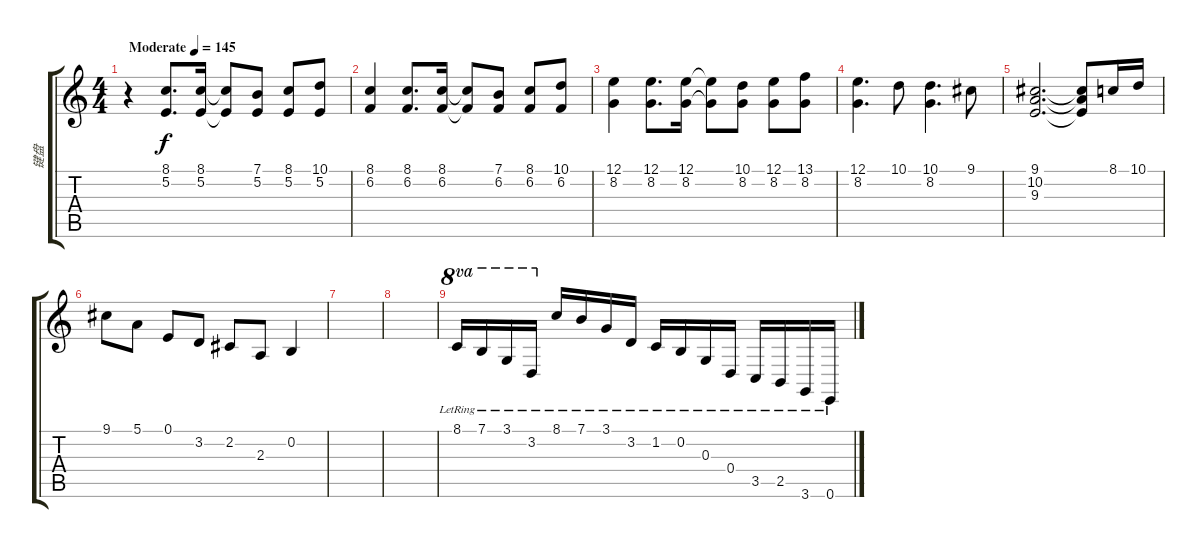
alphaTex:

\track ("键盘" "键盘") {instrument musicbox}
\staff {score tabs}
\tuning (E4 B3 G3 D3 A2 E2) {hide}
\ts (4 4)
\tempo (145 "Moderate")
\clef g2
\ks c
r.4{dy f instrument musicbox} (8.1 5.2).8{d} (8.1 5.2).16 (8.1{t} 5.2{t}).8 (7.1 5.2).8 (8.1 5.2).8 (10.1 5.2).8 |
(8.1 6.2).4 (8.1 6.2).8{d} (8.1 6.2).16 (8.1{t} 6.2{t}).8 (7.1 6.2).8 (8.1 6.2).8 (10.1 6.2).8 |
(12.1 8.2).4 (12.1 8.2).8{d} (12.1 8.2).16 (12.1{t} 8.2{t}).8 (10.1 8.2).8 (12.1 8.2).8 (13.1 8.2).8 |
(12.1 8.2).4{d} 10.1.8 (10.1 8.2).4{d} 9.1.8 |
(9.1 10.2 9.3).2{d} (9.1{t} 10.2{t} 9.3{t}).8 8.1.16 10.1.16 |
9.1.8 5.1.8 0.1.8 3.2.8 2.2.8 2.3.8 0.2.4 |
|
|
8.1{lr}.16{ot 8va volume 14 balance 8 instrument lead1square} 7.1{lr}.16{ot 8va} 3.1{lr}.16{ot 8va} 3.2{lr}.16{ot 8va} 8.1{lr}.16 7.1{lr}.16 3.1{lr}.16 3.2{lr}.16 1.2{lr}.16 0.2{lr}.16 0.3{lr}.16 0.4{lr}.16 3.5{lr}.16 2.5{lr}.16 3.6{lr}.16 0.6{lr}.16
